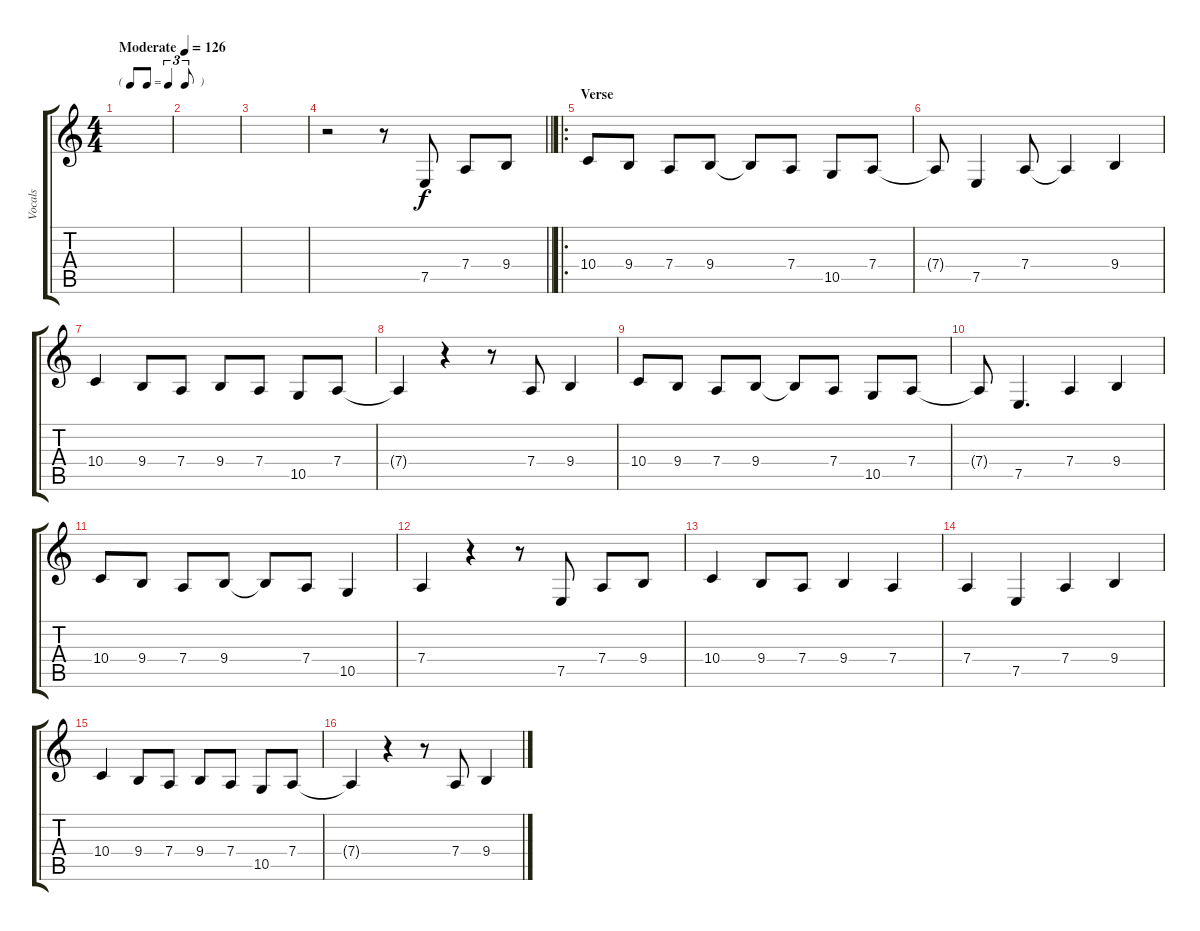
\track ("Vocals" "Vocals") {instrument clarinet}
\staff {score tabs}
\tuning (E4 B3 G3 D3 A2 E2) {hide}
\ts (4 4)
\tf triplet8th
\tempo (126 "Moderate")
\clef g2
\ks c
|
|
|
\barLineRight lightlight
r.2 r.8 7.5.8 7.4.8 9.4.8 |
\ro
\section ("" "Verse")
10.4.8 9.4.8 7.4.8 9.4.8 9.4{t}.8 7.4.8 10.5.8 7.4.8 |
7.4{t}.8 7.5.4 7.4.8 7.4{t}.4 9.4.4 |
10.4.4 9.4.8 7.4.8 9.4.8 7.4.8 10.5.8 7.4.8 |
7.4{t}.4 r.4 r.8 7.4.8 9.4.4 |
10.4.8 9.4.8 7.4.8 9.4.8 9.4{t}.8 7.4.8 10.5.8 7.4.8 |
7.4{t}.8 7.5.4{d} 7.4.4 9.4.4 |
10.4.8 9.4.8 7.4.8 9.4.8 9.4{t}.8 7.4.8 10.5.4 |
7.4.4 r.4 r.8 7.5.8 7.4.8 9.4.8 |
10.4.4 9.4.8 7.4.8 9.4.4 7.4.4 |
7.4.4 7.5.4 7.4.4 9.4.4 |
10.4.4 9.4.8 7.4.8 9.4.8 7.4.8 10.5.8 7.4.8 |
7.4{t}.4 r.4 r.8 7.4.8 9.4.4
